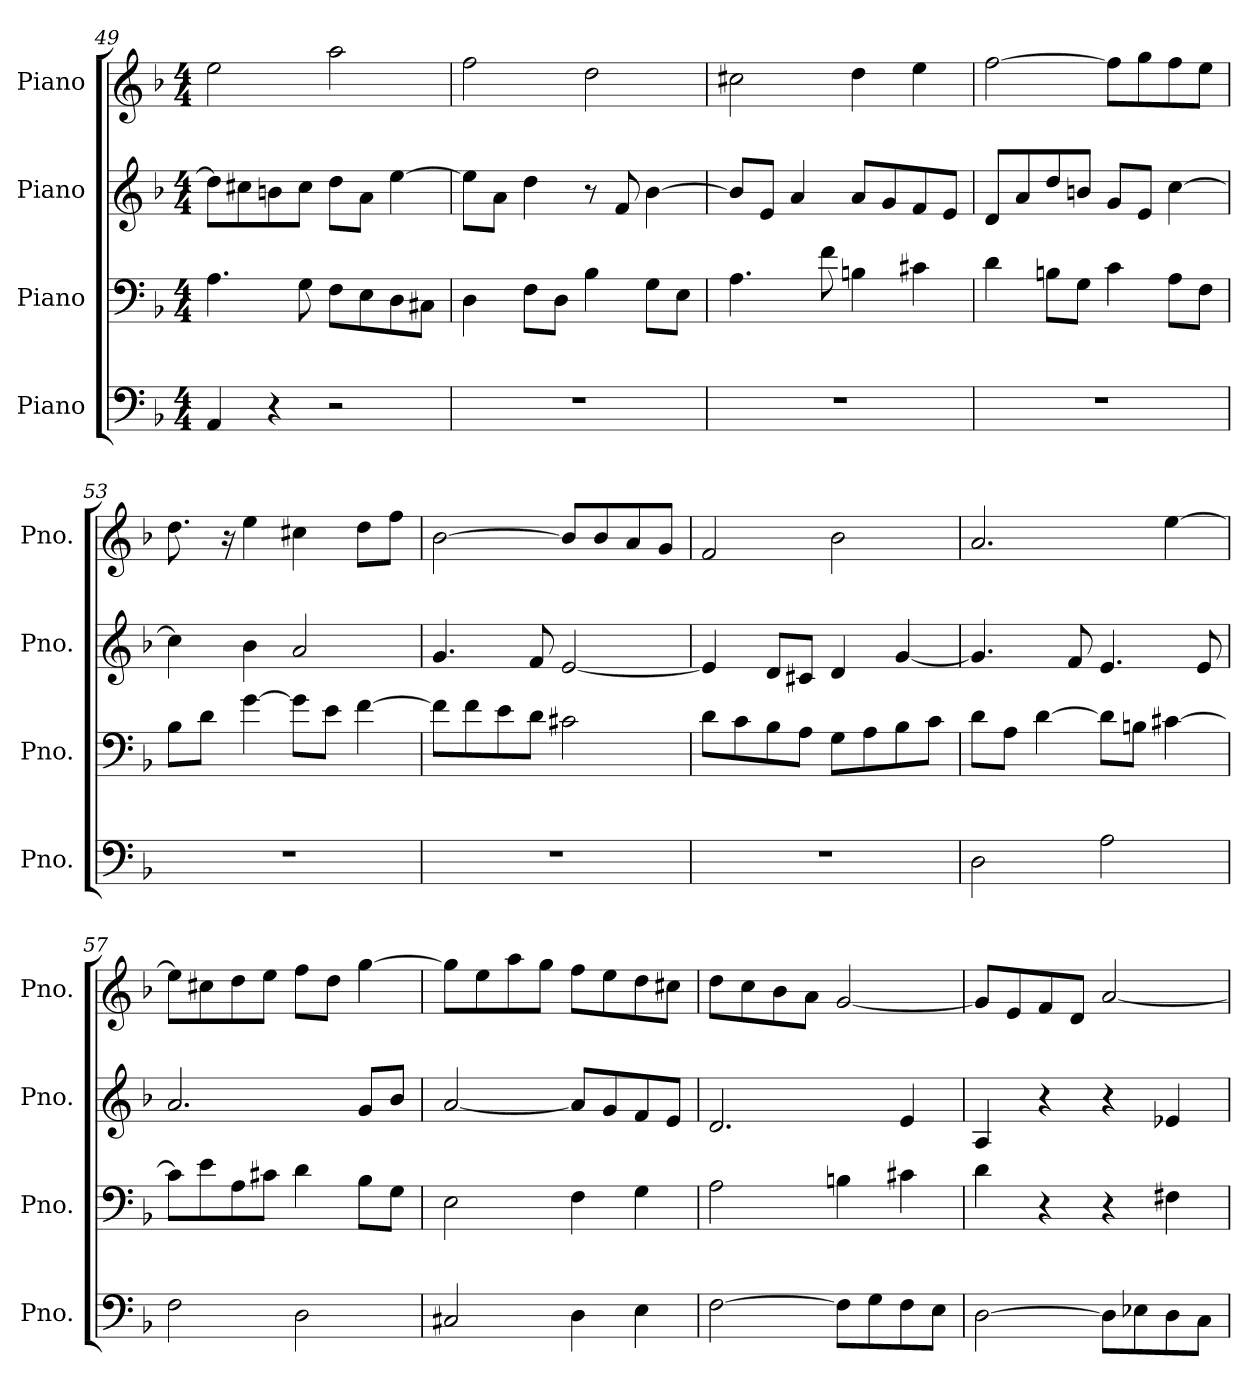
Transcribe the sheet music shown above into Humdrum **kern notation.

**kern	**kern	**kern	**kern
*part4	*part3	*part2	*part1
*staff4	*staff3	*staff2	*staff1
*I"Piano	*I"Piano	*I"Piano	*I"Piano
*I'Pno.	*I'Pno.	*I'Pno.	*I'Pno.
*clefF4	*clefF4	*clefG2	*clefG2
*k[b-]	*k[b-]	*k[b-]	*k[b-]
*M4/4	*M4/4	*M4/4	*M4/4
=49	=49	=49	=49
4AA/	4.A\	8dd\L]	2ee\
.	.	8cc#X\	.
4r	.	8bn\	.
.	8G\	8cc#\J	.
2r	8F\L	8dd\L	2aa\
.	8E\	8a\J	.
.	8D\	[4ee\	.
.	8C#X\J	.	.
!!LO:LB:g=z
=50	=50	=50	=50
1r	4D\	8ee\L]	2ff\
.	.	8a\J	.
.	8F\L	4dd\	.
.	8D\J	.	.
.	4B-\	8r	2dd\
.	.	8f/	.
.	8G\L	[4b-\	.
.	8E\J	.	.
=51	=51	=51	=51
1r	4.A\	8b-/L]	2cc#X\
.	.	8e/J	.
.	.	4a/	.
.	8f\	.	.
.	4Bn\	8a/L	4dd\
.	.	8g/	.
.	4c#X\	8f/	4ee\
.	.	8e/J	.
=52	=52	=52	=52
1r	4d\	8d/L	[2ff\
.	.	8a/	.
.	8Bn\L	8dd/	.
.	8G\J	8bn/J	.
.	4c\	8g/L	8ff\L]
.	.	8e/J	8gg\
.	8A\L	[4cc\	8ff\
.	8F\J	.	8ee\J
=53	=53	=53	=53
1r	8B-\L	4cc\]	8.dd\
.	8d\J	.	.
.	.	.	16r
.	[4g\	4b-\	4ee\
.	8g\L]	2a/	4cc#X\
.	8e\J	.	.
.	[4f\	.	8dd\L
.	.	.	8ff\J
!!LO:PB:g=z
=54	=54	=54	=54
1r	8f\L]	4.g/	[2b-\
.	8f\	.	.
.	8e\	.	.
.	8d\J	8f/	.
.	2c#X\	[2e/	8b-/L]
.	.	.	8b-/
.	.	.	8a/
.	.	.	8g/J
=55	=55	=55	=55
1r	8d\L	4e/]	2f/
.	8c\	.	.
.	8B-\	8d/L	.
.	8A\J	8c#X/J	.
.	8G\L	4d/	2b-\
.	8A\	.	.
.	8B-\	[4g/	.
.	8c\J	.	.
=56	=56	=56	=56
2D\	8d\L	4.g/]	2.a/
.	8A\J	.	.
.	[4d\	.	.
.	.	8f/	.
2A\	8d\L]	4.e/	.
.	8Bn\J	.	.
.	[4c#X\	.	[4ee\
.	.	8e/	.
=57	=57	=57	=57
2F\	8c#\L]	2.a/	8ee\L]
.	8e\	.	8cc#X\
.	8A\	.	8dd\
.	8c#X\J	.	8ee\J
2D\	4d\	.	8ff\L
.	.	.	8dd\J
.	8B-\L	8g/L	[4gg\
.	8G\J	8b-/J	.
!!LO:LB:g=z
=58	=58	=58	=58
2C#X/	2E\	[2a/	8gg\L]
.	.	.	8ee\
.	.	.	8aa\
.	.	.	8gg\J
4D\	4F\	8a/L]	8ff\L
.	.	8g/	8ee\
4E\	4G\	8f/	8dd\
.	.	8e/J	8cc#X\J
=59	=59	=59	=59
[2F\	2A\	2.d/	8dd\L
.	.	.	8cc\
.	.	.	8b-\
.	.	.	8a\J
8F\L]	4Bn\	.	[2g/
8G\	.	.	.
8F\	4c#X\	4e/	.
8E\J	.	.	.
=60	=60	=60	=60
[2D\	4d\	4A/	8g/L]
.	.	.	8e/
.	4r	4r	8f/
.	.	.	8d/J
8D\L]	4r	4r	[2a/
8E-X\	.	.	.
8D\	4F#X\	4e-X/	.
8C\J	.	.	.
=	=	=	=
*-	*-	*-	*-
